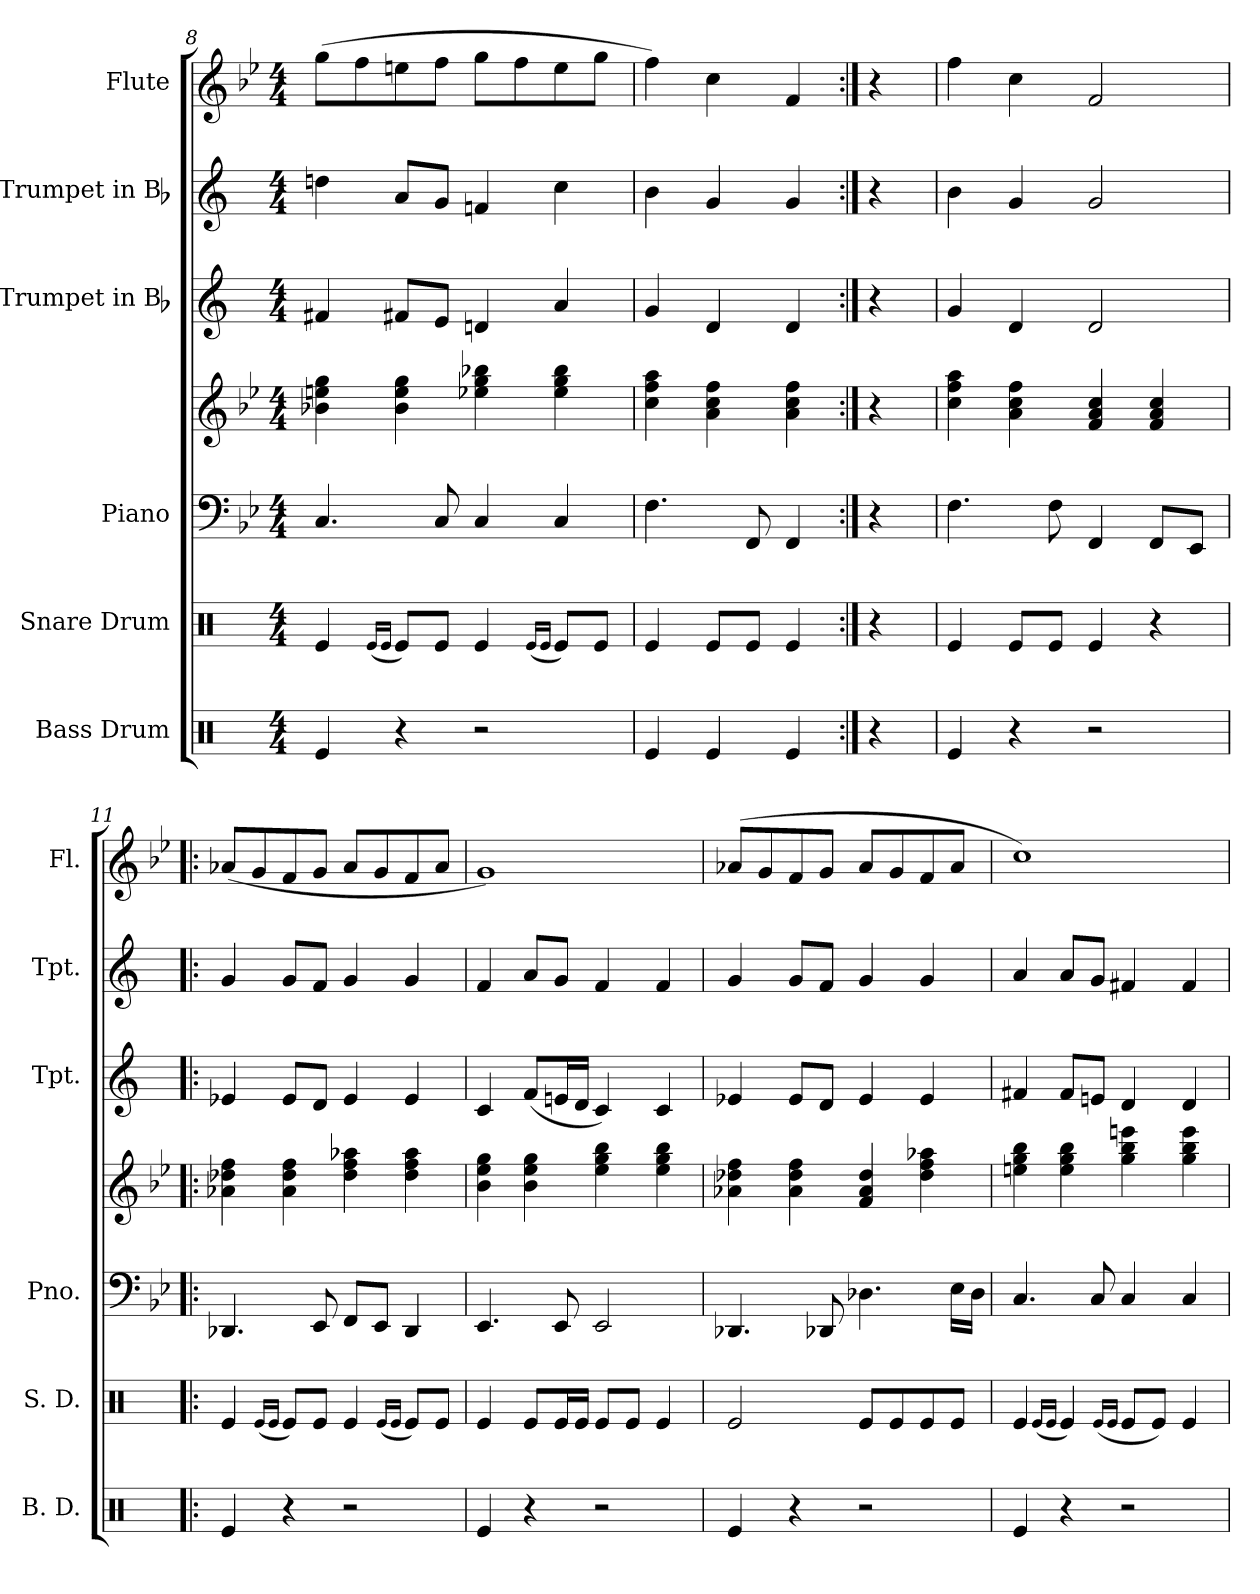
**kern	**kern	**kern	**kern	**kern	**kern	**kern
*part6	*part5	*part4	*part4	*part3	*part2	*part1
*staff7	*staff6	*staff5	*staff4	*staff3	*staff2	*staff1
*I"Bass Drum	*I"Snare Drum	*I"Piano	*	*I"Trumpet in Bb	*I"Trumpet in Bb	*I"Flute
*I'B. D.	*I'S. D.	*I'Pno.	*	*I'Tpt.	*I'Tpt.	*I'Fl.
*clefX	*clefX	*clefF4	*clefG2	*clefG2	*clefG2	*clefG2
*	*	*	*	*ITrd1c2	*ITrd1c2	*
*k[]	*k[]	*k[b-e-]	*k[b-e-]	*k[b-e-]	*k[b-e-]	*k[b-e-]
*C:	*C:	*B-:	*B-:	*B-:	*B-:	*B-:
*M4/4	*M4/4	*M4/4	*M4/4	*M4/4	*M4/4	*M4/4
=8	=8	=8	=8	=8	=8	=8
4Rei/	4Rei/	4.Ci/	4b-Xi\ 4eeni 4ggi	4eni/	4ccni\	(8ggi\L
.	.	.	.	.	.	8ffi\
.	(16qRei/LL	.	.	.	.	.
.	16qRei/JJ	.	.	.	.	.
4r	8Rei/L)	.	4b-i\ 4eei 4ggi	8eni/L	8gi/L	8eeni\
.	8Rei/J	8Ci/	.	8di/J	8fi/J	8ffi\J
2r	4Rei/	4Ci/	4ee-Xi\ 4ggi 4bb-Xi	4cni/	4e-Xi/	8ggi\L
.	.	.	.	.	.	8ffi\
.	(16qRei/LL	.	.	.	.	.
.	16qRei/JJ	.	.	.	.	.
.	8Rei/L)	4Ci/	4ee-i\ 4ggi 4bb-i	4gi/	4b-i\	8eei\
.	8Rei/J	.	.	.	.	8ggi\J
=9	=9	=9	=9	=9	=9	=9
4Rei/	4Rei/	4.Fi\	4cci\ 4ffi 4aai	4fi/	4ai\	4ffi\)
4Rei/	8Rei/L	.	4ai\ 4cci 4ffi	4ci/	4fi/	4cci\
.	8Rei/J	8FFi/	.	.	.	.
4Rei/	4Rei/	4FFi/	4ai\ 4cci 4ffi	4ci/	4fi/	4fi/
=9X9:|!	=9X9:|!	=9X9:|!	=9X9:|!	=9X9:|!	=9X9:|!	=9X9:|!
4r	4r	4r	4r	4r	4r	4r
=10	=10	=10	=10	=10	=10	=10
4Rei/	4Rei/	4.Fi\	4cci\ 4ffi 4aai	4fi/	4ai\	4ffi\
4r	8Rei/L	.	4ai\ 4cci 4ffi	4ci/	4fi/	4cci\
.	8Rei/J	8Fi\	.	.	.	.
2r	4Rei/	4FFi/	4fi/ 4ai 4cci	2ci/	2fi/	2fi/
.	4r	8FFi/L	4fi/ 4ai 4cci	.	.	.
.	.	8EE-i/J	.	.	.	.
=11!|:	=11!|:	=11!|:	=11!|:	=11!|:	=11!|:	=11!|:
4Rei/	4Rei/	4.DD-Xi/	4a-Xi\ 4dd-Xi 4ffi	4d-Xi/	4fi/	(8a-Xi/L
.	.	.	.	.	.	8gi/
.	(16qRei/LL	.	.	.	.	.
.	16qRei/JJ	.	.	.	.	.
4r	8Rei/L)	.	4a-i\ 4dd-i 4ffi	8d-i/L	8fi/L	8fi/
.	8Rei/J	8EE-i/	.	8ci/J	8e-i/J	8gi/J
2r	4Rei/	8FFi/L	4dd-i\ 4ffi 4aa-Xi	4d-i/	4fi/	8a-i/L
.	.	8EE-i/J	.	.	.	8gi/
.	(16qRei/LL	.	.	.	.	.
.	16qRei/JJ	.	.	.	.	.
.	8Rei/L)	4DD-i/	4dd-i\ 4ffi 4aa-i	4d-i/	4fi/	8fi/
.	8Rei/J	.	.	.	.	8a-i/J
=12	=12	=12	=12	=12	=12	=12
4Rei/	4Rei/	4.EE-i/	4b-i\ 4ee-i 4ggi	4B-i/	4e-i/	1gi)
4r	8Rei/L	.	4b-i\ 4ee-i 4ggi	(8e-i/L	8gi/L	.
.	16Rei/L	8EE-i/	.	16dni/L	8fi/J	.
.	16Rei/JJ	.	.	16ci/JJ	.	.
2r	8Rei/L	2EE-i/	4ee-i\ 4ggi 4bb-i	4B-i/)	4e-i/	.
.	8Rei/J	.	.	.	.	.
.	4Rei/	.	4ee-i\ 4ggi 4bb-i	4B-i/	4e-i/	.
!!LO:PB:g=z
=13	=13	=13	=13	=13	=13	=13
4Rei/	2Rei/	4.DD-Xi/	4a-Xi\ 4dd-Xi 4ffi	4d-Xi/	4fi/	(8a-Xi/L
.	.	.	.	.	.	8gi/
4r	.	.	4a-i\ 4dd-i 4ffi	8d-i/L	8fi/L	8fi/
.	.	8DD-Xi/	.	8ci/J	8e-i/J	8gi/J
2r	8Rei/L	4.D-Xi\	4fi/ 4a-i 4dd-i	4d-i/	4fi/	8a-i/L
.	8Rei/	.	.	.	.	8gi/
.	8Rei/	.	4dd-i\ 4ffi 4aa-Xi	4d-i/	4fi/	8fi/
.	8Rei/J	16E-i\LL	.	.	.	8a-i/J
.	.	16D-i\JJ	.	.	.	.
=14	=14	=14	=14	=14	=14	=14
4Rei/	4Rei/	4.Ci/	4eeni\ 4ggi 4bb-i	4eni/	4gi/	1cci)
.	(16qRei/LL	.	.	.	.	.
.	16qRei/JJ	.	.	.	.	.
4r	4Rei/)	.	4eei\ 4ggi 4bb-i	8ei/L	8gi/L	.
.	.	8Ci/	.	8dni/J	8fi/J	.
.	(16qRei/LL	.	.	.	.	.
.	16qRei/JJ	.	.	.	.	.
2r	8Rei/L	4Ci/	4ggi\ 4bb-i 4eeeni	4ci/	4eni/	.
.	8Rei/J)	.	.	.	.	.
.	4Rei/	4Ci/	4ggi\ 4bb-i 4eeei	4ci/	4ei/	.
=	=	=	=	=	=	=
*-	*-	*-	*-	*-	*-	*-
